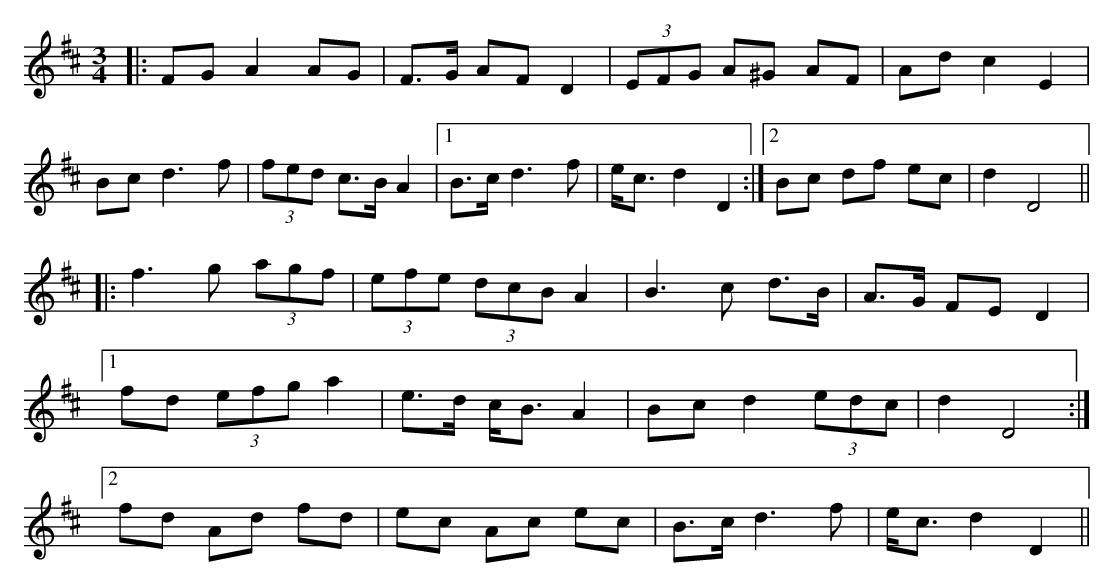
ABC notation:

X:1
M:3/4
K:D
|:FG A2 AG|F>G AF D2|(3EFG A^G AF|Ad c2 E2|
Bc d3 f|(3fed c>B A2|1 B>c d3 f|e<c d2 D2:|2 Bc df ec|d2 D4||
|:f3 g (3agf|(3efe (3dcB A2|B3 c d>B|A>G FE D2|
[1 fd (3efg a2|e>d c<B A2|Bc d2 (3edc|d2 D4:|
[2 fd Ad fd|ec Ac ec|B>c d3 f|e<c d2 D2||
